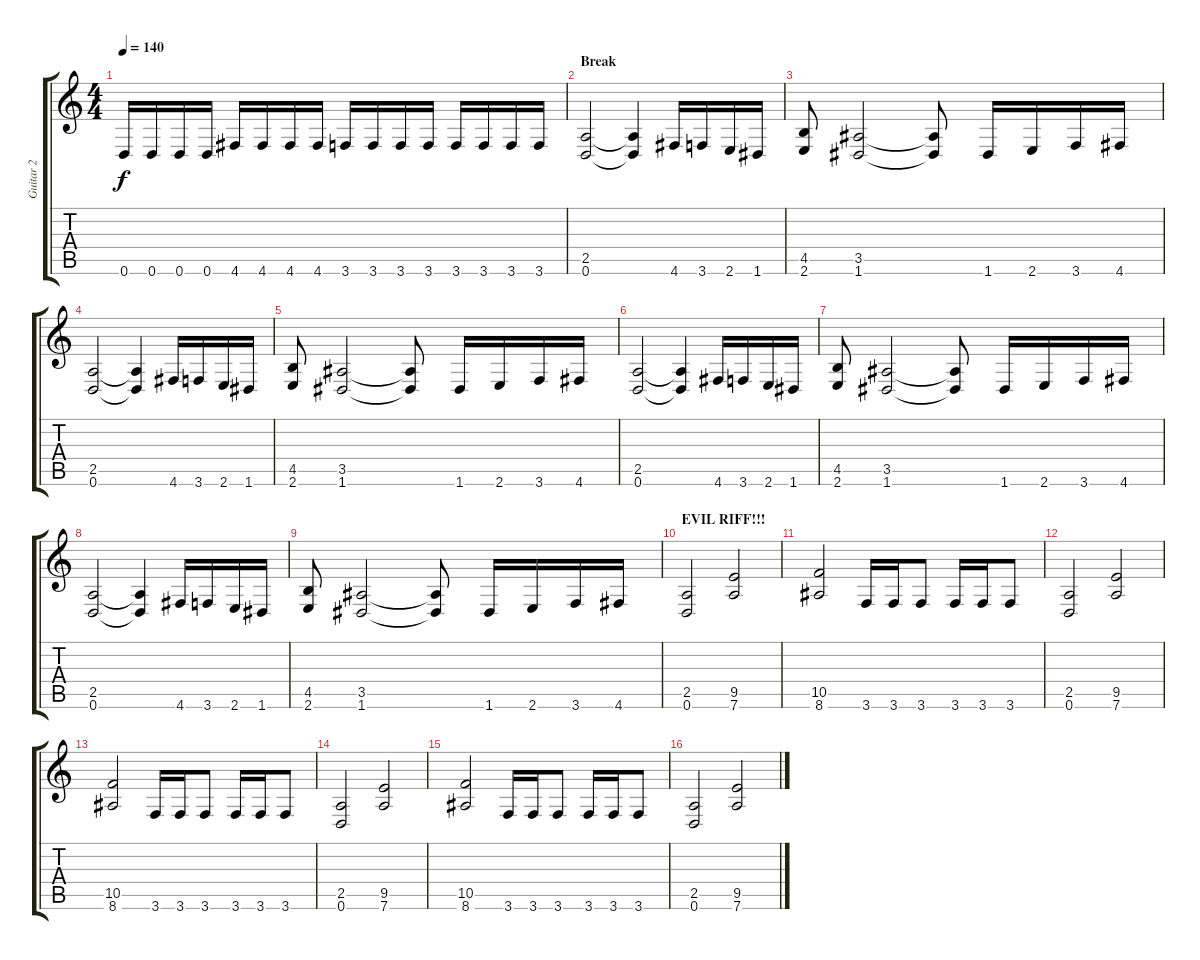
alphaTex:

\track ("Guitar 2" "Guitar 2") {instrument distortionguitar}
\staff {score tabs}
\tuning (D4 A3 F3 C3 G2 D2) {hide}
\ts (4 4)
\tempo 140
\clef g2
\ks c
0.6.16{dy f} 0.6.16 0.6.16 0.6.16 4.6.16 4.6.16 4.6.16 4.6.16 3.6.16 3.6.16 3.6.16 3.6.16 3.6.16 3.6.16 3.6.16 3.6.16 |
\section ("" "Break")
(2.5 0.6).2 (2.5{t} 0.6{t}).4 4.6.16 3.6.16 2.6.16 1.6.16 |
(4.5 2.6).8 (3.5 1.6).2 (3.5{t} 1.6{t}).8 1.6.16 2.6.16 3.6.16 4.6.16 |
(2.5 0.6).2 (2.5{t} 0.6{t}).4 4.6.16 3.6.16 2.6.16 1.6.16 |
(4.5 2.6).8 (3.5 1.6).2 (3.5{t} 1.6{t}).8 1.6.16 2.6.16 3.6.16 4.6.16 |
(2.5 0.6).2 (2.5{t} 0.6{t}).4 4.6.16 3.6.16 2.6.16 1.6.16 |
(4.5 2.6).8 (3.5 1.6).2 (3.5{t} 1.6{t}).8 1.6.16 2.6.16 3.6.16 4.6.16 |
(2.5 0.6).2 (2.5{t} 0.6{t}).4 4.6.16 3.6.16 2.6.16 1.6.16 |
(4.5 2.6).8 (3.5 1.6).2 (3.5{t} 1.6{t}).8 1.6.16 2.6.16 3.6.16 4.6.16 |
\section ("" "EVIL RIFF!!!")
(2.5 0.6).2 (9.5 7.6).2 |
(10.5 8.6).2 3.6.16 3.6.16 3.6.8 3.6.16 3.6.16 3.6.8 |
(2.5 0.6).2 (9.5 7.6).2 |
(10.5 8.6).2 3.6.16 3.6.16 3.6.8 3.6.16 3.6.16 3.6.8 |
(2.5 0.6).2 (9.5 7.6).2 |
(10.5 8.6).2 3.6.16 3.6.16 3.6.8 3.6.16 3.6.16 3.6.8 |
(2.5 0.6).2 (9.5 7.6).2
